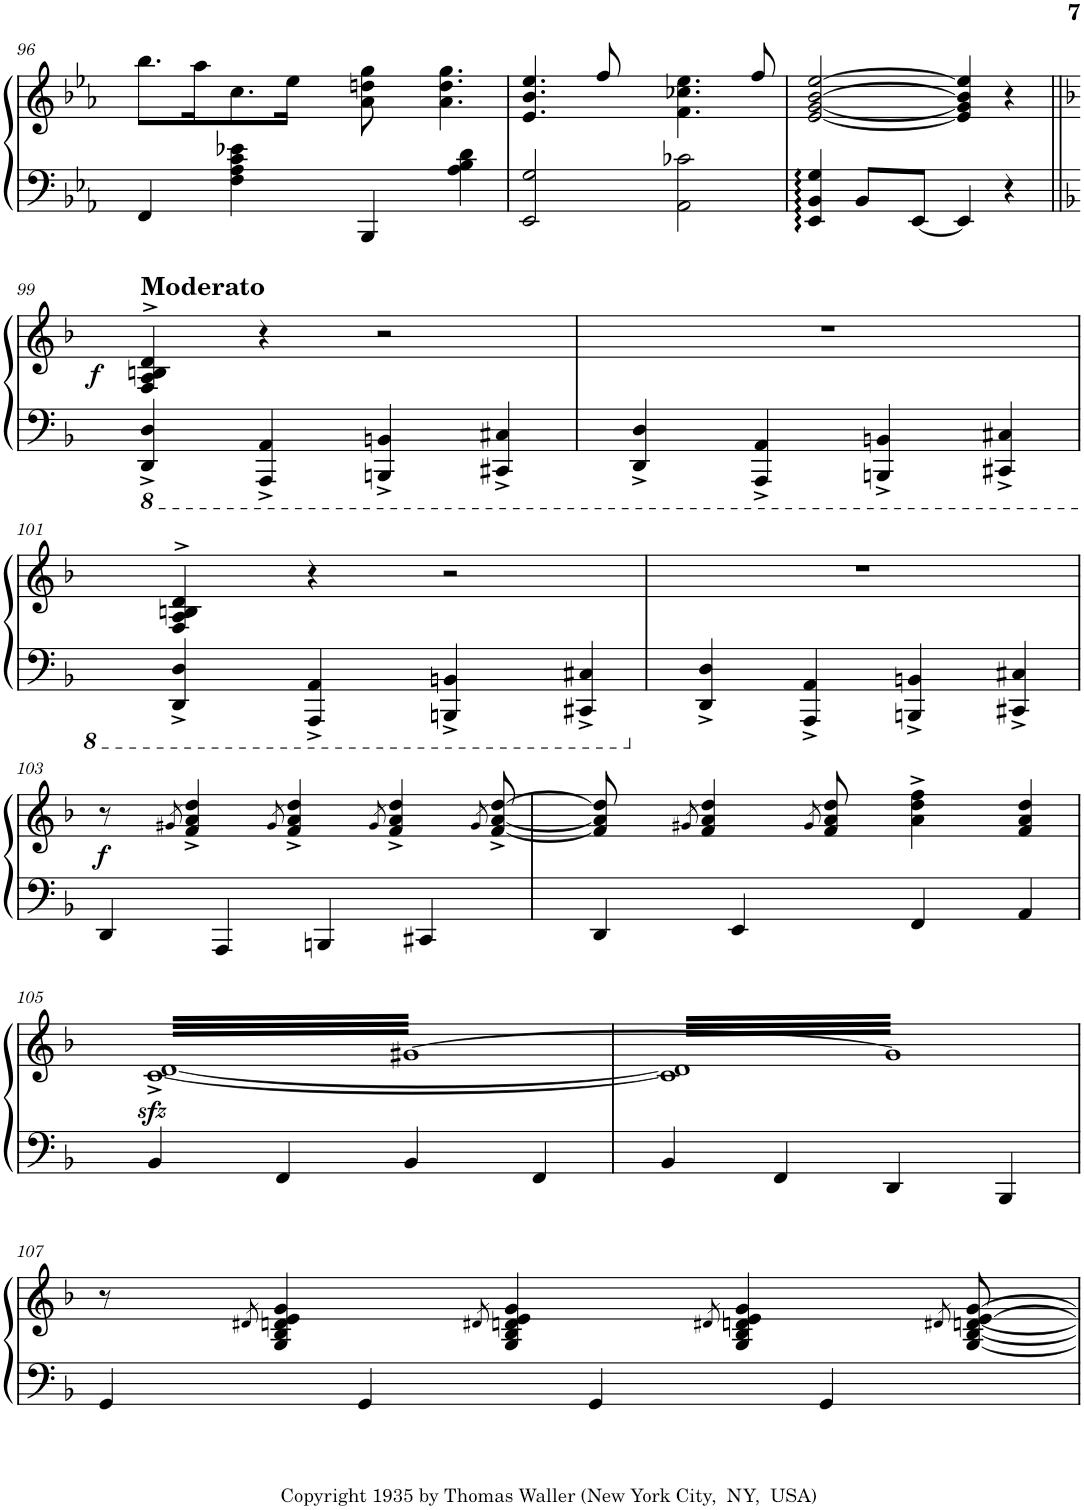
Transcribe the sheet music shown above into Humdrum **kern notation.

**kern	**kern	**dynam
*part1	*part1	*part1
*staff2	*staff1	*staff1/2
*I"Piano	*	*
*I'Pno.	*	*
!!LO:PB:g=z
*clefF4	*clefG2	*
*k[b-e-a-]	*k[b-e-a-]	*
*M2/2	*M2/2	*
*met(c|)	*met(c|)	*
=96	=96	=96
4FF/	8.bb-\L	.
.	16aa-\K	.
4F\ 4A-\ 4c\ 4e-X\	8.cc\	.
.	16ee-\Jk	.
4BBB-/	8a-\ 8ddn\ 8gg\	.
.	4.a-\ 4.dd\ 4.gg\	.
4A-\ 4B-\ 4d\	.	.
=97	=97	=97
2EE-/ 2G/	4.e-/ 4.b-/ 4.ee-/	.
.	8ff/	.
2AA-\ 2c-X\	4.f\ 4.cc-X\ 4.ee-\	.
.	8ff/	.
=98	=98	=98
4EE-/ 4BB-/ 4G/	[2e-/ [2g/ [2b-/ [2ee-/	.
8BB-/L	.	.
[8EE-/J	.	.
4EE-/]	4e-/] 4g/] 4b-/] 4ee-/]	.
4r	4r	.
!!LO:LB:g=z
=99||	=99||	=99||
*k[b-]	*k[b-]	*
*8ba	*	*
!	!LO:TX:a:B:t=Moderato	!
!	!	!LO:DY:b
4DDD/^ 4DD/^	4F/^> 4A/^> 4Bn/^> 4d/^>	f
4AAAA/^ 4AAA/^	4r	.
4BBBBn/^ 4BBBn/^	2r	.
4CCC#X/^ 4CC#X/^	.	.
=100	=100	=100
4DDD/^ 4DD/^	1r	.
4AAAA/^ 4AAA/^	.	.
4BBBBn/^ 4BBBn/^	.	.
4CCC#X/^ 4CC#X/^	.	.
!!LO:LB:g=z
=101	=101	=101
4DDD/^ 4DD/^	4F/^> 4A/^> 4Bn/^> 4d/^>	.
4AAAA/^ 4AAA/^	4r	.
4BBBBn/^ 4BBBn/^	2r	.
4CCC#X/^ 4CC#X/^	.	.
=102	=102	=102
*X8ba	*	*
4DD/^ 4D/^	1r	.
4AAA/^ 4AA/^	.	.
4BBBn/^ 4BBn/^	.	.
4CC#X/^ 4C#X/^	.	.
!!LO:LB:g=z
=103	=103	=103
!	!	!LO:DY:b
4DD/	8r	f
.	8qg#X/	.
.	4f/^ 4a/^ 4dd/^	.
4AAA/	.	.
.	8qg#/	.
.	4f/^ 4a/^ 4dd/^	.
4BBBn/	.	.
.	8qg#/	.
.	4f/^ 4a/^ 4dd/^	.
4CC#X/	.	.
.	8qg#/	.
.	[8f/^ [8a/^ [8dd/^	.
=104	=104	=104
4DD/	8f/] 8a/] 8dd/]	.
.	8qg#X/	.
.	4f/ 4a/ 4dd/	.
4EE/	.	.
.	8qg#/	.
.	8f/ 8a/ 8dd/	.
4FF/	4a\^ 4dd\^ 4ff\^	.
4AA/	4f/ 4a/ 4dd/	.
!!LO:LB:g=z
=105	=105	=105
*	*tremolo	*
4BB-/	[64czz<^ [<64dzz<^LLLL	.
.	[>64g#X	.
.	64czz<^ 64dzz<^	.
.	[>64g#X	.
.	64czz<^ 64dzz<^	.
.	[>64g#X	.
.	64czz<^ 64dzz<^	.
.	[>64g#X	.
.	64czz<^ 64dzz<^	.
.	[>64g#X	.
.	64czz<^ 64dzz<^	.
.	[>64g#X	.
.	64czz<^ 64dzz<^	.
.	[>64g#X	.
.	64czz<^ 64dzz<^	.
.	[>64g#X	.
4FF/	64czz<^ 64dzz<^	.
.	[>64g#X	.
.	64czz<^ 64dzz<^	.
.	[>64g#X	.
.	64czz<^ 64dzz<^	.
.	[>64g#X	.
.	64czz<^ 64dzz<^	.
.	[>64g#X	.
.	64czz<^ 64dzz<^	.
.	[>64g#X	.
.	64czz<^ 64dzz<^	.
.	[>64g#X	.
.	64czz<^ 64dzz<^	.
.	[>64g#X	.
.	64czz<^ 64dzz<^	.
.	[>64g#X	.
4BB-/	64czz<^ 64dzz<^	.
.	[>64g#X	.
.	64czz<^ 64dzz<^	.
.	[>64g#X	.
.	64czz<^ 64dzz<^	.
.	[>64g#X	.
.	64czz<^ 64dzz<^	.
.	[>64g#X	.
.	64czz<^ 64dzz<^	.
.	[>64g#X	.
.	64czz<^ 64dzz<^	.
.	[>64g#X	.
.	64czz<^ 64dzz<^	.
.	[>64g#X	.
.	64czz<^ 64dzz<^	.
.	[>64g#X	.
4FF/	64czz<^ 64dzz<^	.
.	[>64g#X	.
.	64czz<^ 64dzz<^	.
.	[>64g#X	.
.	64czz<^ 64dzz<^	.
.	[>64g#X	.
.	64czz<^ 64dzz<^	.
.	[>64g#X	.
.	64czz<^ 64dzz<^	.
.	[>64g#X	.
.	64czz<^ 64dzz<^	.
.	[>64g#X	.
.	64czz<^ 64dzz<^	.
.	[>64g#X	.
.	64czz<^ 64dzz<^	.
.	64g#XJJJJ	.
=106	=106	=106
4BB-/	64c] 64d]LLLL	.
.	64g#]	.
.	64c 64d	.
.	64g#]	.
.	64c 64d	.
.	64g#]	.
.	64c 64d	.
.	64g#]	.
.	64c 64d	.
.	64g#]	.
.	64c 64d	.
.	64g#]	.
.	64c 64d	.
.	64g#]	.
.	64c 64d	.
.	64g#]	.
4FF/	64c 64d	.
.	64g#]	.
.	64c 64d	.
.	64g#]	.
.	64c 64d	.
.	64g#]	.
.	64c 64d	.
.	64g#]	.
.	64c 64d	.
.	64g#]	.
.	64c 64d	.
.	64g#]	.
.	64c 64d	.
.	64g#]	.
.	64c 64d	.
.	64g#]	.
4DD/	64c 64d	.
.	64g#]	.
.	64c 64d	.
.	64g#]	.
.	64c 64d	.
.	64g#]	.
.	64c 64d	.
.	64g#]	.
.	64c 64d	.
.	64g#]	.
.	64c 64d	.
.	64g#]	.
.	64c 64d	.
.	64g#]	.
.	64c 64d	.
.	64g#]	.
4BBB-/	64c 64d	.
.	64g#]	.
.	64c 64d	.
.	64g#]	.
.	64c 64d	.
.	64g#]	.
.	64c 64d	.
.	64g#]	.
.	64c 64d	.
.	64g#]	.
.	64c 64d	.
.	64g#]	.
.	64c 64d	.
.	64g#]	.
.	64c 64d	.
.	64g#JJJJ	.
*	*Xtremolo	*
!!LO:LB:g=z
=107	=107	=107
4GG/	8r	.
.	.	.
.	.	.
.	.	.
.	.	.
.	.	.
.	.	.
.	.	.
.	8qd#X/	.
.	4G/ 4B-/ 4dn/ 4e/ 4g/	.
.	.	.
.	.	.
.	.	.
.	.	.
.	.	.
.	.	.
.	.	.
4GG/	.	.
.	.	.
.	.	.
.	.	.
.	.	.
.	.	.
.	.	.
.	.	.
.	8qd#X/	.
.	4G/ 4B-/ 4dn/ 4e/ 4g/	.
.	.	.
.	.	.
.	.	.
.	.	.
.	.	.
.	.	.
.	.	.
4GG/	.	.
.	8qd#X/	.
.	4G/ 4B-/ 4dn/ 4e/ 4g/	.
4GG/	.	.
.	8qd#X/	.
.	[8G/ [8B-/ [8dn/ [8e/ [8g/	.
=	=	=
*-	*-	*-
